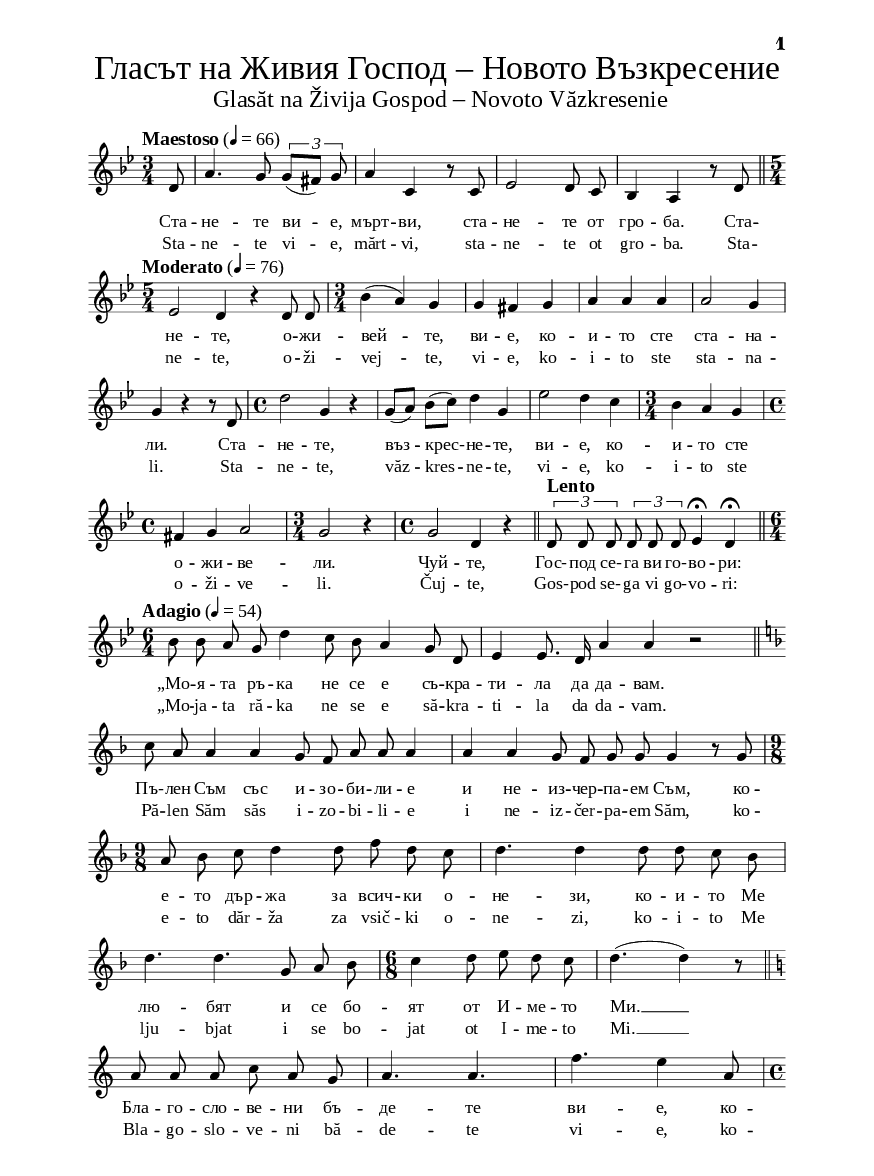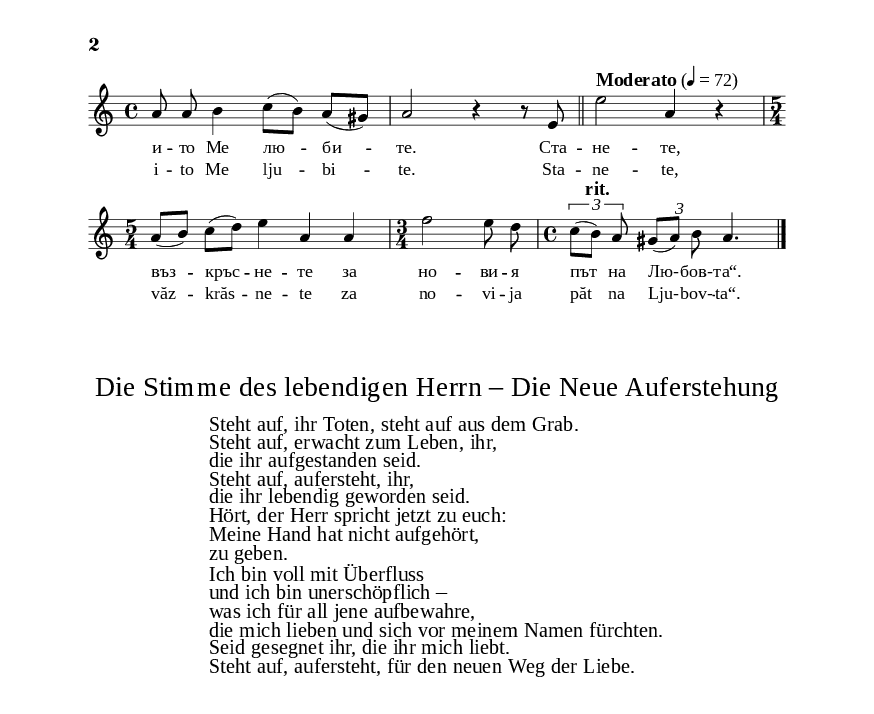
\version "2.24.3"

% include paper part and global functions
\include "include/globals.ily"

\bookpart {
  \label #'ref190
  \tocItem \markup "Гласът на Живия Господ – Glasăt na Živija Gospod"
  \include "include/bookpart-paper.ily"
  \score {
    \include "include/score-layout.ily"

    \new Voice \absolute {
      \clef treble
      \key g \minor
      \time 3/4
      \tempoFunc "Maestoso" 4 "66"

      \partial 8
      d'8 | % 2
      a'4. g'8 \tuplet 3/2 {
        g'8 ( [ fis'8 ])  g'8
      }
      | % 3
      a'4 c'4 r8 c'8 | % 4
      es'2 \autoBeamOff d'8 c'8  | % 5
      bes4 a4 r8 d'8 \bar "||" \break | % 6
      \time 5/4  | % 6
      \tempoFunc "Moderato" 4 "76"
      es'2 d'4 r4 d'8 d'8 | % 7
      \time 3/4  | % 7
      bes'4 ( a'4 ) g'4 | % 8
      g'4 fis'4 g'4 | % 9
      a'4 a'4 a'4 |
      a'2 g'4 \break  | % 11
      g'4 r4 r8 d'8 | % 12
      \time 4/4  | % 12
      d''2 g'4 r4| % 13
      g'8 ( [ a'8 ) ]  bes'8 ( [  c''8 )
      ]  d''4 g'4 |  % 14
      es''2  d''4  c''4 | % 15
      \time 3/4  | % 15
      bes'4 a'4 g'4 \break | % 16
      \time 4/4  | % 16
      fis'4 g'4 a'2 | % 17
      \time 3/4  | % 17
      g'2 r4 | % 18
      \time 4/4  | % 18
      g'2 d'4 r4 \bar "||"
      \autoBeamOff
      \tempo "Lento"
      \times 2/3  {
        d'8  d'8 d'8
      }
      \times 2/3  {
        d'8 d'8 d'8
      }
      es'4 ^\fermata d'4 ^\fermata \bar "||"
      \break |
      \tempoFunc "Adagio" 4 "54"
      \time 6/4
      bes'8  bes'8 a'8 g'8
      d''4  c''8  bes'8  % 21
      a'4 g'8 d'8 | es'4 es'8. d'16 a'4 a'4 r2 \break \bar "||" | % 23

      \key f \major
      c''8 a'8 a'4 a'4  g'8 f'8 a'8 a'8 a'4 | % 25
      a'4 a'4 g'8 f'8 g'8 g'8 g'4 r8 g'8 | \break  % 27
      \time 9/8
      \autoBeamOff
      a'8  bes'8  c''8  d''4
      d''8 f''8  d''8  c''8 | d''4.
      d''4  d''8
      d''8  c''8  bes'8 | \break
      d''4.
      d''4. g'8 a'8  bes'8 |
      \time 6/8
      c''4  d''8 e''8  d''8  c''8 |  d''4. (d''4) r8 | \bar "||" \break
      \key a \minor
      \autoBeamOff a'8 a'8 a'8 c''8 a'8 g'8 | a'4. a'4. |
      f''4.  e''4 a'8  | \break
      \time 4/4  | % 35
      a'8 a'8  b'4  c''8 ( [
      b'8 ) ]
      a'8 ( [ gis'8 ) ] | % 36
      a'2 r4 r8 e'8 \bar "||"
      | % 37
      | % 37
      \tempoFunc "Moderato" 4 "72"
      e''2 a'4 r4 |  \break  % 38

      \autoBeamOn

      \time 5/4 a'8 (  [ b'8] )   c''8 (  [ d''8] )  e''4 a'4  a'4 |
      \time 3/4
      f''2  \autoBeamOff e''8  d''8 |
      \time 4/4
      \tweak direction #up \times 2/3 {
        \once \override Slur.positions = #'(1 . 1)
        \tempo "         rit." c''8   ( [  b'8 ) ]  a'8
      }
      \once \omit TupletBracket \times 2/3 {
        gis'8 ( [  a'8
        ) ] b'8
      }
      a'4.
      \bar "|."

    }

    \addlyrics {
      Ста -- не -- те ви -- е, мърт --
      ви, ста -- не -- те от гро -- ба.
      Ста -- не -- те, о -- жи -- вей --
      те, ви -- е, ко -- и -- то сте ста --
      на -- ли. Ста -- не -- те, въз --
      "крес-" -- не -- те, ви -- е, ко -- и
      -- то сте о -- жи -- ве -- ли. Чуй --
      те, "Гос-" -- под "се-" -- га ви "го-" --
      во -- ри: „Мо -- я -- та ръ -- ка
      не се е съ -- кра -- ти -- ла да
      да -- вам. "Пъ-" -- лен Съм със и --
      зо -- би -- ли -- е и не -- из -- чер
      -- па -- ем Съм, ко -- е -- то дър --
      жа за всич -- ки о -- не -- зи, ко
      -- и -- то Ме лю -- бят и се бо --
      ят от И -- ме -- то Ми. __ Бла -- го --
      сло -- ве -- ни бъ -- де -- те ви --
      е, ко -- и -- то Ме лю -- би
      -- те. Ста -- не -- те, въз --
      кръс -- не -- те за но -- ви -- я
      път на "Лю-" -- "бов-" -- та“.}

      \addlyrics {
        Sta -- ne -- te vi -- e, mărt --
        vi, sta -- ne -- te ot gro -- ba.
        Sta -- ne -- te, o -- ži -- vej --
        te, vi -- e, ko -- i -- to ste sta --
        na -- li. Sta -- ne -- te, văz --
        kres -- ne -- te, vi -- e, ko -- i
        -- to ste o -- ži -- ve -- li. Čuj --
        te, "Gos-" -- pod "se-" -- ga vi "go-" --
        vo -- ri: „Mo -- ja -- ta ră -- ka
        ne se e să -- kra -- ti -- la da
        da -- vam. Pă -- len Săm săs i --
        zo -- bi -- li -- e i ne -- iz -- čer
        -- pa -- em Săm, ko -- e -- to dăr --
        ža za vsič -- ki o -- ne -- zi, ko
        -- i -- to Me lju -- bjat i se bo --
        jat ot I -- me -- to Mi. __ Bla -- go --
        slo -- ve -- ni bă -- de -- te vi --
        e, ko -- i -- to Me lju -- bi
        -- te. Sta -- ne -- te, văz --
        krăs -- ne -- te za no -- vi -- ja
        păt na "Lju-" -- "bov-" -- ta“.}

        \header {
          title = \titleFunc "Гласът на Живия Господ – Новото Възкресение" " Glasăt na Živija Gospod – Novoto Văzkresenie"
        }

        \midi{}

      } % score

      \markup \vspace #3
      % include foreign translation(s) of the song
      \version "2.24.3"

\markup \fill-line { \fontsize #deTitleFontSize "Die Stimme des lebendigen Herrn – Die Neue Auferstehung" }
\markup \null
\markup \null
\markup \abs-fontsize #10 {
\hspace #15
 \override #`(baseline-skip . ,deCoupletBaselineSkip)

\column {

 \line { " "Steht auf, ihr Toten, steht auf aus dem Grab.}

 \line { " "Steht auf, erwacht zum Leben, ihr, }

 \line { " "die ihr aufgestanden seid.}

 \line { " "Steht auf, aufersteht, ihr,}

 \line { " "die ihr lebendig geworden seid.}

 \line { " "Hört, der Herr spricht jetzt zu euch:}

 \line { " "Meine Hand hat nicht aufgehört,}

 \line { " " zu geben.}

 \line { " "Ich bin voll mit Überfluss}

 \line { " "und ich bin unerschöpflich   –  }

 \line { " " was ich für all jene aufbewahre,}

 \line { " "die mich lieben und sich vor meinem Namen fürchten.}

 \line { " "Seid gesegnet ihr, die ihr mich liebt.}

 \line { " "Steht auf, aufersteht, für den neuen Weg der Liebe.}


}
}

    } % bookpart

    % Più mosso
    %
